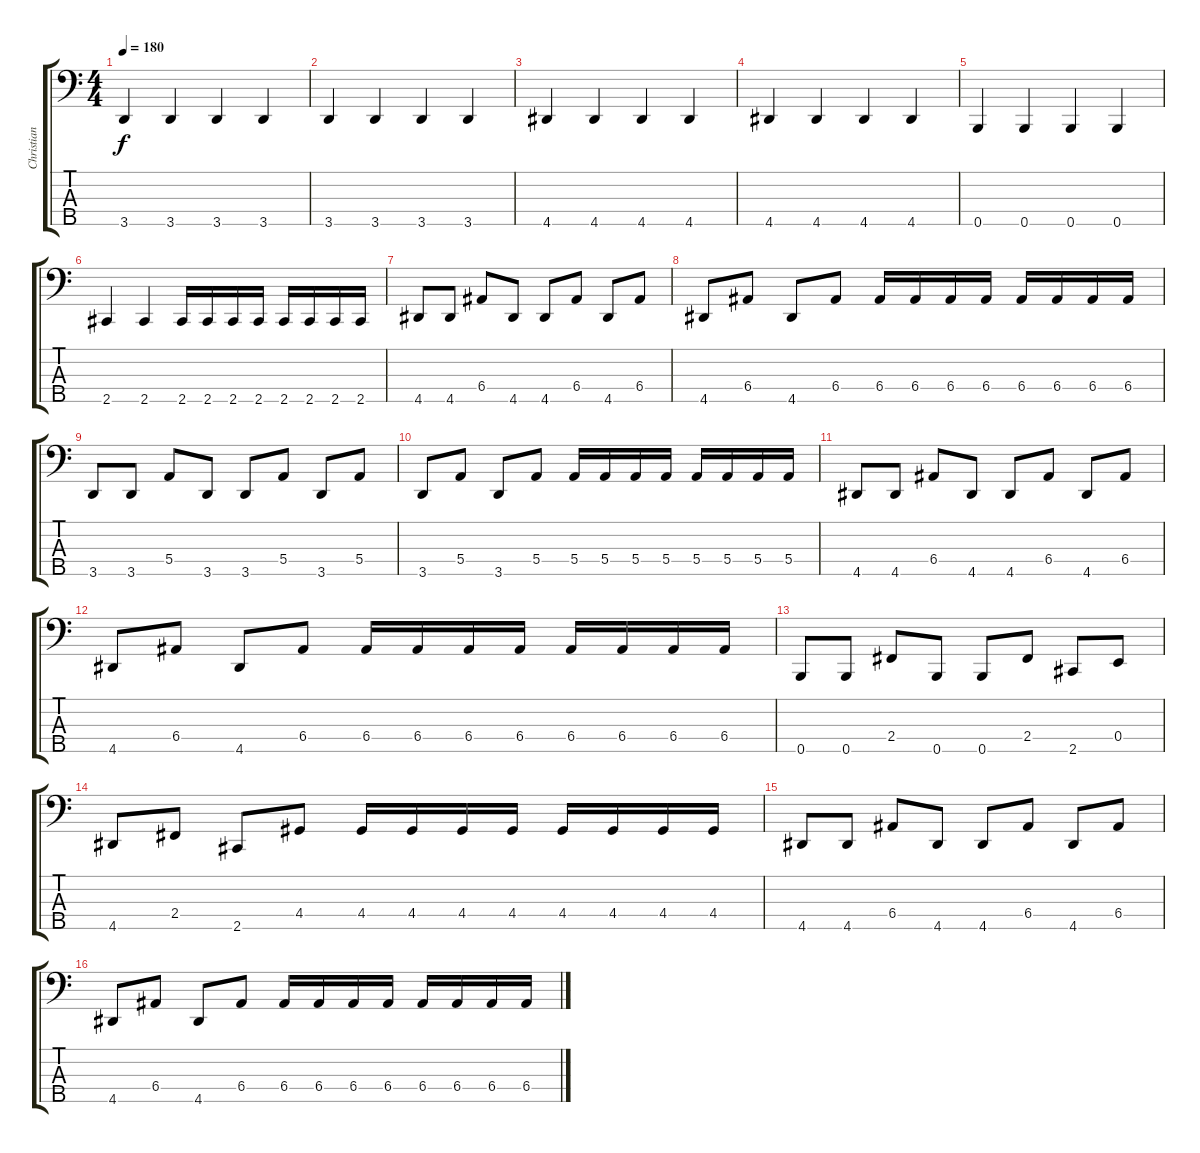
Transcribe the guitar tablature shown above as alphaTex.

\track ("Christian Olde Wolbers" "Christian ") {instrument electricbasspick}
\staff {score tabs}
\tuning (G2 D2 A1 E1 B0) {hide}
\ts (4 4)
\tempo 180
\clef f4
\ks c
3.5.4{dy f} 3.5.4 3.5.4 3.5.4 |
3.5.4 3.5.4 3.5.4 3.5.4 |
4.5.4 4.5.4 4.5.4 4.5.4 |
4.5.4 4.5.4 4.5.4 4.5.4 |
0.5.4 0.5.4 0.5.4 0.5.4 |
2.5.4 2.5.4 2.5.16 2.5.16 2.5.16 2.5.16 2.5.16 2.5.16 2.5.16 2.5.16 |
4.5.8 4.5.8 6.4.8 4.5.8 4.5.8 6.4.8 4.5.8 6.4.8 |
4.5.8 6.4.8 4.5.8 6.4.8 6.4.16 6.4.16 6.4.16 6.4.16 6.4.16 6.4.16 6.4.16 6.4.16 |
3.5.8 3.5.8 5.4.8 3.5.8 3.5.8 5.4.8 3.5.8 5.4.8 |
3.5.8 5.4.8 3.5.8 5.4.8 5.4.16 5.4.16 5.4.16 5.4.16 5.4.16 5.4.16 5.4.16 5.4.16 |
4.5.8 4.5.8 6.4.8 4.5.8 4.5.8 6.4.8 4.5.8 6.4.8 |
4.5.8 6.4.8 4.5.8 6.4.8 6.4.16 6.4.16 6.4.16 6.4.16 6.4.16 6.4.16 6.4.16 6.4.16 |
0.5.8 0.5.8 2.4.8 0.5.8 0.5.8 2.4.8 2.5.8 0.4.8 |
4.5.8 2.4.8 2.5.8 4.4.8 4.4.16 4.4.16 4.4.16 4.4.16 4.4.16 4.4.16 4.4.16 4.4.16 |
4.5.8 4.5.8 6.4.8 4.5.8 4.5.8 6.4.8 4.5.8 6.4.8 |
4.5.8 6.4.8 4.5.8 6.4.8 6.4.16 6.4.16 6.4.16 6.4.16 6.4.16 6.4.16 6.4.16 6.4.16
